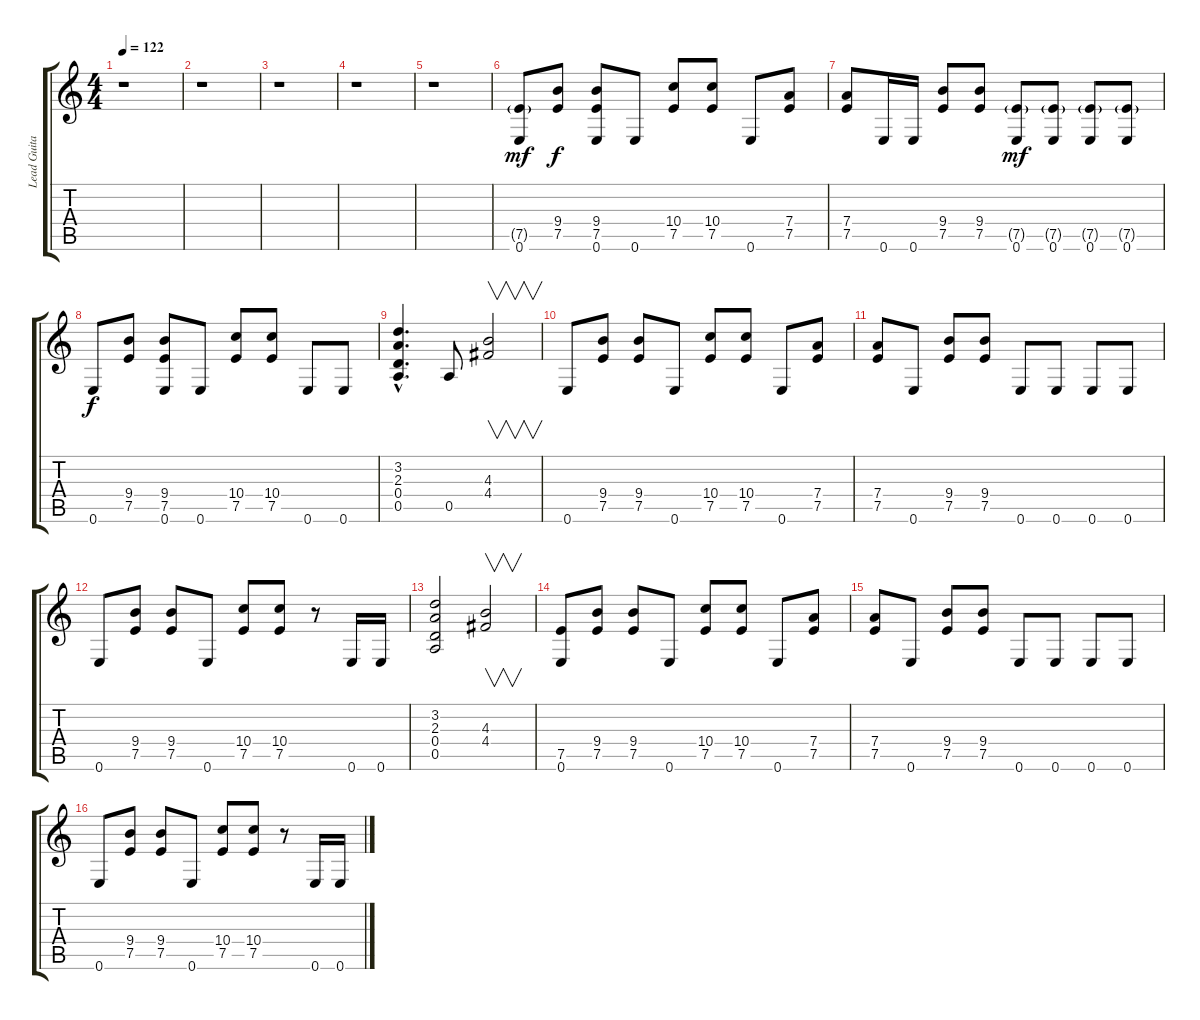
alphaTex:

\track ("Lead Guitar" "Lead Guita") {instrument overdrivenguitar}
\staff {score tabs}
\tuning (E4 B3 G3 D3 A2 E2) {hide}
\ts (4 4)
\tempo 122
\clef g2
\ks c
r.1{dy mf instrument overdrivenguitar} |
r.1 |
r.1 |
r.1 |
r.1 |
(7.5{g} 0.6).8 (9.4 7.5).8{dy f} (9.4 7.5 0.6).8 0.6.8 (10.4 7.5).8 (10.4 7.5).8 0.6.8 (7.4 7.5).8 |
(7.4 7.5).8 0.6.16 0.6.16 (9.4 7.5).8 (9.4 7.5).8 (7.5{g} 0.6).8{dy mf} (7.5{g} 0.6).8 (7.5{g} 0.6).8 (7.5{g} 0.6).8 |
0.6.8{dy f} (9.4 7.5).8 (9.4 7.5 0.6).8 0.6.8 (10.4 7.5).8 (10.4 7.5).8 0.6.8 0.6.8 |
(3.2{hac} 2.3{hac} 0.4{hac} 0.5{hac}).4{d} 0.5.8 (4.3 4.4).2{v} |
0.6.8 (9.4 7.5).8 (9.4 7.5).8 0.6.8 (10.4 7.5).8 (10.4 7.5).8 0.6.8 (7.4 7.5).8 |
(7.4 7.5).8 0.6.8 (9.4 7.5).8 (9.4 7.5).8 0.6.8 0.6.8 0.6.8 0.6.8 |
0.6.8 (9.4 7.5).8 (9.4 7.5).8 0.6.8 (10.4 7.5).8 (10.4 7.5).8 r.8 0.6.16 0.6.16 |
(3.2 2.3 0.4 0.5).2 (4.3 4.4).2{v} |
(7.5 0.6).8 (9.4 7.5).8 (9.4 7.5).8 0.6.8 (10.4 7.5).8 (10.4 7.5).8 0.6.8 (7.4 7.5).8 |
(7.4 7.5).8 0.6.8 (9.4 7.5).8 (9.4 7.5).8 0.6.8 0.6.8 0.6.8 0.6.8 |
0.6.8 (9.4 7.5).8 (9.4 7.5).8 0.6.8 (10.4 7.5).8 (10.4 7.5).8 r.8 0.6.16 0.6.16
